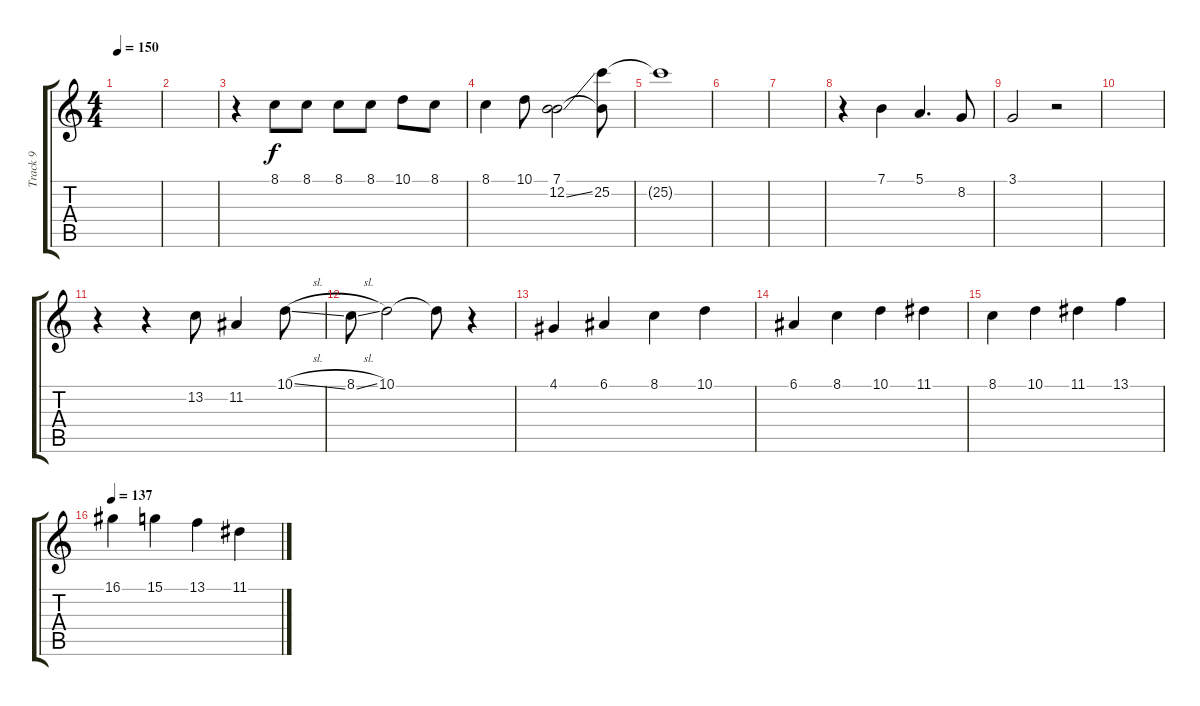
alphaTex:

\track ("Track 9" "Track 9") {instrument flute}
\staff {score tabs}
\tuning (E4 B3 G3 D3 A2 E2) {hide}
\ts (4 4)
\tempo 150
\clef g2
\ks c
|
|
r.4 8.1.8 8.1.8 8.1.8 8.1.8 10.1.8 8.1.8 |
8.1.4 10.1.8 (7.1 12.2{ss}).2 (7.1{t} 25.2).8 |
25.2{t}.1 |
|
|
r.4 7.1.4 5.1.4{d} 8.2.8 |
3.1.2 r.2 |
|
r.4 r.4 13.2.8 11.2.4 10.1{sl}.8 |
8.1{sl}.8 10.1.2 10.1{t}.8 r.4 |
4.1.4 6.1.4 8.1.4 10.1.4 |
6.1.4 8.1.4 10.1.4 11.1.4 |
8.1.4 10.1.4 11.1.4 13.1.4 |
\tempo 137
16.1.4 15.1.4 13.1.4 11.1.4
